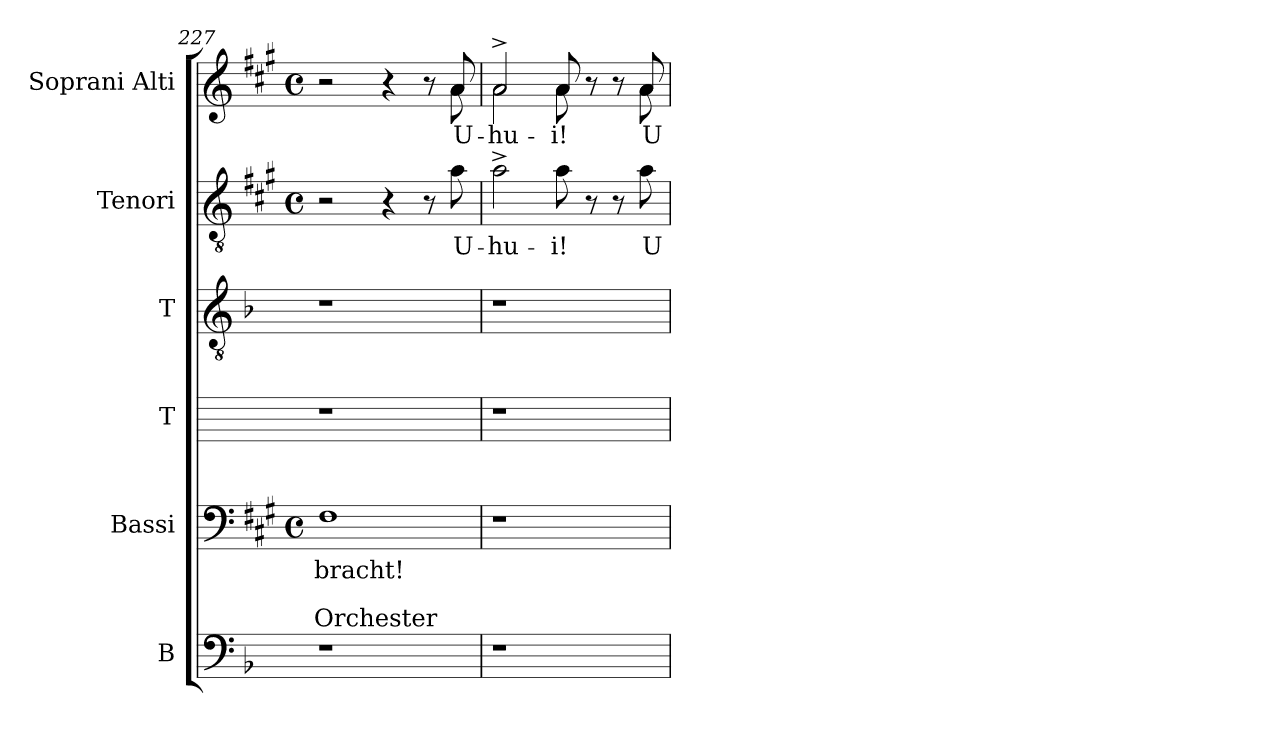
**kern	**kern	**text	**text	**text	**kern	**kern	**kern	**text	**kern	**text
*part6	*part5	*part5	*part5	*part5	*part4	*part3	*part2	*part2	*part1	*part1
*staff6	*staff5	*staff5	*staff5	*staff5	*staff4	*staff3	*staff2	*staff2	*staff1	*staff1
*I"B	*I"Bassi	*	*	*	*I"T	*I"T	*I"Tenori	*	*I"Soprani  Alti	*
*I'B	*I'B	*	*	*	*I'T	*I'T	*I'T	*	*I'S  A	*
!!LO:PB:g=z
*clefF4	*clefF4	*	*	*	*	*clefGv2	*clefGv2	*	*clefG2	*
*k[b-]	*k[f#c#g#]	*	*	*	*	*k[b-]	*k[f#c#g#]	*	*k[f#c#g#]	*
*F:	*A:	*	*	*	*	*F:	*A:	*	*A:	*
*	*M4/4	*	*	*	*	*	*M4/4	*	*M4/4	*
*	*met(c)	*	*	*	*	*	*met(c)	*	*met(c)	*
=227	=227	=227	=227	=227	=227	=227	=227	=227	=227	=227
!	!	!LO:LY:b:cj	!	!LO:LY:b:cj	!	!	!	!	!	!
*	*	*	*	*	*	*	*	*	*^	*
1r	1F#	-bracht!	.	Orchester	1r	1r	2r	.	2..ryy	2r	.
.	.	.	.	.	.	.	4r	.	.	4r	.
.	.	.	.	.	.	.	8r	.	.	8r	.
!	!	!	!	!	!	!	!	!LO:LY:b:cj	!	!	!LO:LY:b:cj
.	.	.	.	.	.	.	8a\	U-	8a/	8a\	U-
=228	=228	=228	=228	=228	=228	=228	=228	=228	=228	=228	=228
!	!	!	!	!	!	!	!	!LO:LY:b:cj	!	!	!LO:LY:b:cj
1r	1r	.	.	.	1r	1r	2a^>\	-hu-	2a^>/	2a\	-hu-
!	!	!	!	!	!	!	!	!LO:LY:b:cj	!	!	!LO:LY:b:cj
.	.	.	.	.	.	.	8a\	-i!	8a/	8a\	-i!
.	.	.	.	.	.	.	8r	.	8r	4ryy	.
.	.	.	.	.	.	.	8r	.	8r	.	.
!	!	!	!	!	!	!	!	!LO:LY:b:cj	!	!	!LO:LY:b:cj
.	.	.	.	.	.	.	8a\	U-	8a/	8a\	U-
*	*	*	*	*	*	*	*	*	*v	*v	*
=	=	=	=	=	=	=	=	=	=	=
*-	*-	*-	*-	*-	*-	*-	*-	*-	*-	*-
